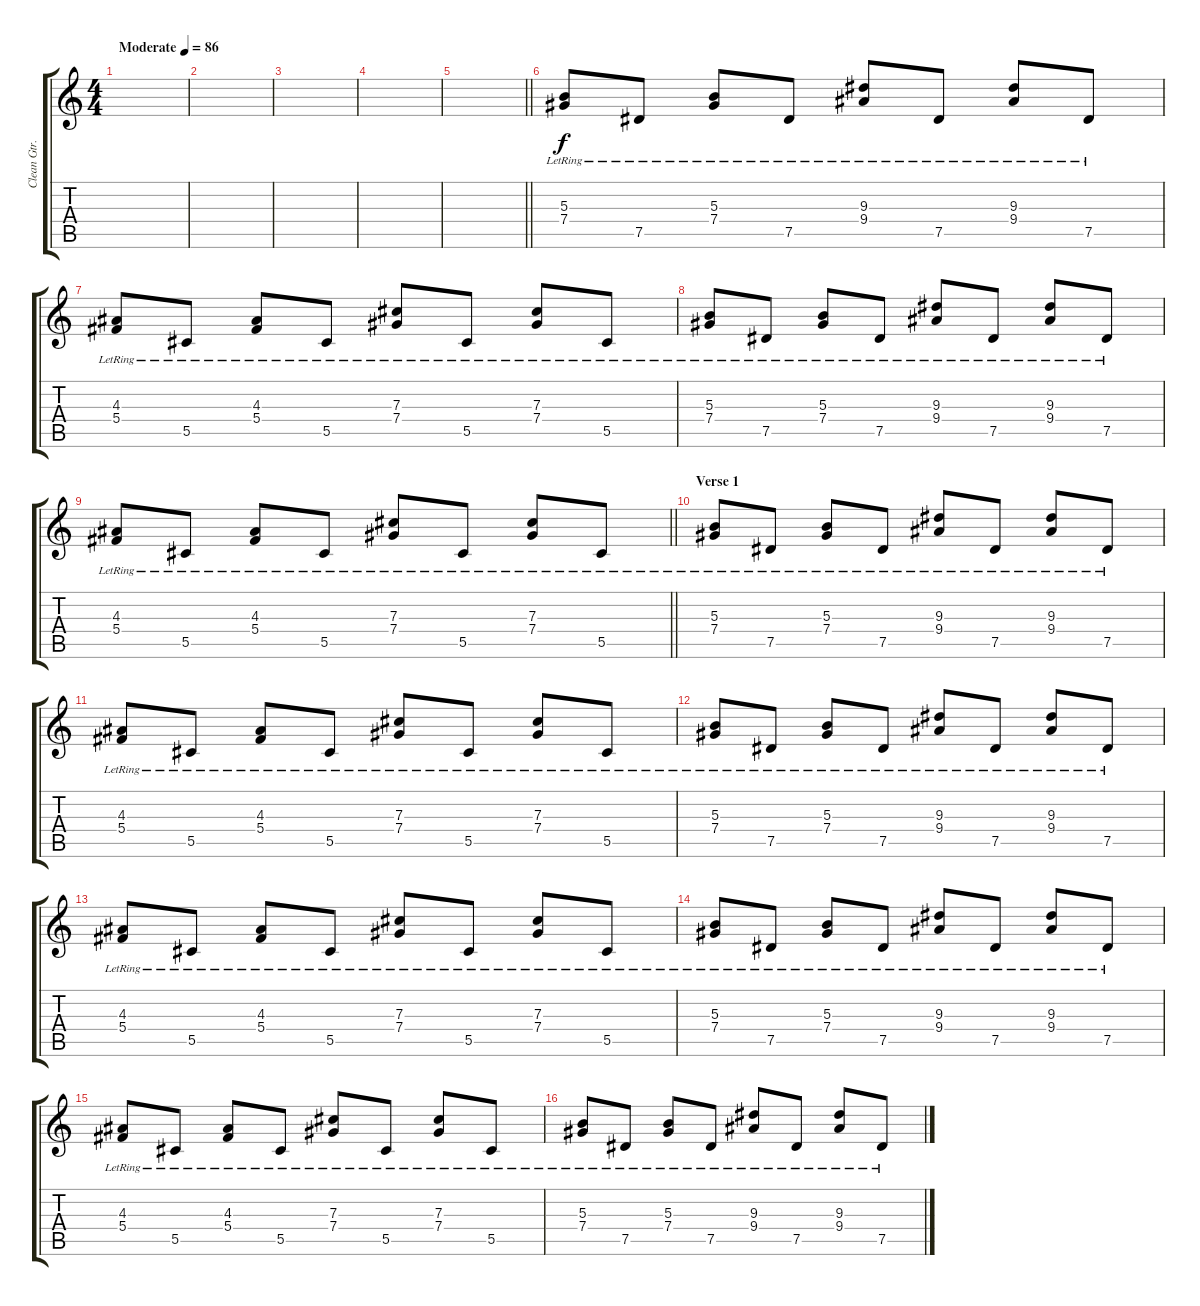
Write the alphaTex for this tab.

\track ("Clean Gtr." "Clean Gtr.") {instrument electricguitarclean}
\staff {score tabs}
\tuning (Eb4 Bb3 Gb3 Db3 Ab2 Db2) {hide}
\ts (4 4)
\tempo (86 "Moderate")
\clef g2
\ks c
|
|
|
|
\barLineRight lightlight
|
\section ("" "")
(5.3{lr} 7.4{lr}).8 7.5{lr}.8 (5.3{lr} 7.4{lr}).8 7.5{lr}.8 (9.3{lr} 9.4{lr}).8 7.5{lr}.8 (9.3{lr} 9.4{lr}).8 7.5{lr}.8 |
(4.3{lr} 5.4{lr}).8 5.5{lr}.8 (4.3{lr} 5.4{lr}).8 5.5{lr}.8 (7.3{lr} 7.4{lr}).8 5.5{lr}.8 (7.3{lr} 7.4{lr}).8 5.5{lr}.8 |
(5.3{lr} 7.4{lr}).8 7.5{lr}.8 (5.3{lr} 7.4{lr}).8 7.5{lr}.8 (9.3{lr} 9.4{lr}).8 7.5{lr}.8 (9.3{lr} 9.4{lr}).8 7.5{lr}.8 |
\barLineRight lightlight
(4.3{lr} 5.4{lr}).8 5.5{lr}.8 (4.3{lr} 5.4{lr}).8 5.5{lr}.8 (7.3{lr} 7.4{lr}).8 5.5{lr}.8 (7.3{lr} 7.4{lr}).8 5.5{lr}.8 |
\section ("" "Verse 1")
(5.3{lr} 7.4{lr}).8 7.5{lr}.8 (5.3{lr} 7.4{lr}).8 7.5{lr}.8 (9.3{lr} 9.4{lr}).8 7.5{lr}.8 (9.3{lr} 9.4{lr}).8 7.5{lr}.8 |
(4.3{lr} 5.4{lr}).8 5.5{lr}.8 (4.3{lr} 5.4{lr}).8 5.5{lr}.8 (7.3{lr} 7.4{lr}).8 5.5{lr}.8 (7.3{lr} 7.4{lr}).8 5.5{lr}.8 |
(5.3{lr} 7.4{lr}).8 7.5{lr}.8 (5.3{lr} 7.4{lr}).8 7.5{lr}.8 (9.3{lr} 9.4{lr}).8 7.5{lr}.8 (9.3{lr} 9.4{lr}).8 7.5{lr}.8 |
(4.3{lr} 5.4{lr}).8 5.5{lr}.8 (4.3{lr} 5.4{lr}).8 5.5{lr}.8 (7.3{lr} 7.4{lr}).8 5.5{lr}.8 (7.3{lr} 7.4{lr}).8 5.5{lr}.8 |
(5.3{lr} 7.4{lr}).8 7.5{lr}.8 (5.3{lr} 7.4{lr}).8 7.5{lr}.8 (9.3{lr} 9.4{lr}).8 7.5{lr}.8 (9.3{lr} 9.4{lr}).8 7.5{lr}.8 |
(4.3{lr} 5.4{lr}).8 5.5{lr}.8 (4.3{lr} 5.4{lr}).8 5.5{lr}.8 (7.3{lr} 7.4{lr}).8 5.5{lr}.8 (7.3{lr} 7.4{lr}).8 5.5{lr}.8 |
(5.3{lr} 7.4{lr}).8 7.5{lr}.8 (5.3{lr} 7.4{lr}).8 7.5{lr}.8 (9.3{lr} 9.4{lr}).8 7.5{lr}.8 (9.3{lr} 9.4{lr}).8 7.5{lr}.8
